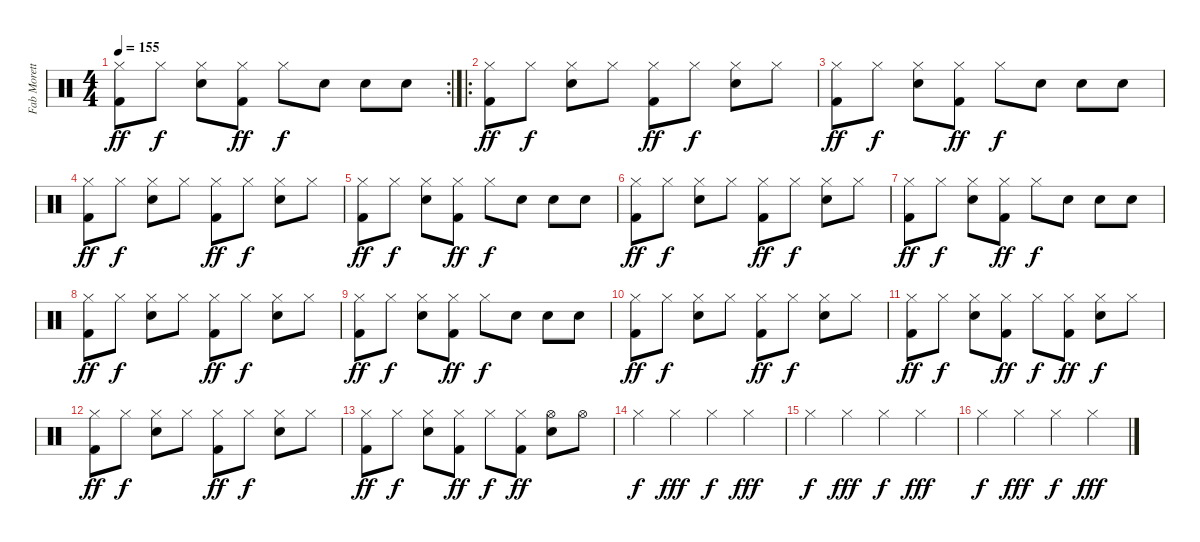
\track ("Fab Moretti" "Fab Morett") {instrument percussion}
\staff {score}
\articulation defaults
\rc 2
\ts (4 4)
\tempo 155
\clef neutral
\ks c
("Hi-Hat (closed)" "Kick (hit) 2").8{dy ff} "Hi-Hat (closed)".8{dy f} ("Hi-Hat (closed)" "Electric Snare (hit)").8 ("Hi-Hat (closed)" "Kick (hit) 2").8{dy ff} "Hi-Hat (closed)".8{dy f} "Electric Snare (hit)".8 "Electric Snare (hit)".8 "Electric Snare (hit)".8 |
\ro
("Hi-Hat (closed)" "Kick (hit) 2").8{dy ff} "Hi-Hat (closed)".8{dy f} ("Hi-Hat (closed)" "Electric Snare (hit)").8 "Hi-Hat (closed)".8 ("Hi-Hat (closed)" "Kick (hit) 2").8{dy ff} "Hi-Hat (closed)".8{dy f} ("Hi-Hat (closed)" "Electric Snare (hit)").8 "Hi-Hat (closed)".8 |
("Hi-Hat (closed)" "Kick (hit) 2").8{dy ff} "Hi-Hat (closed)".8{dy f} ("Hi-Hat (closed)" "Electric Snare (hit)").8 ("Hi-Hat (closed)" "Kick (hit) 2").8{dy ff} "Hi-Hat (closed)".8{dy f} "Electric Snare (hit)".8 "Electric Snare (hit)".8 "Electric Snare (hit)".8 |
("Hi-Hat (closed)" "Kick (hit) 2").8{dy ff} "Hi-Hat (closed)".8{dy f} ("Hi-Hat (closed)" "Electric Snare (hit)").8 "Hi-Hat (closed)".8 ("Hi-Hat (closed)" "Kick (hit) 2").8{dy ff} "Hi-Hat (closed)".8{dy f} ("Hi-Hat (closed)" "Electric Snare (hit)").8 "Hi-Hat (closed)".8 |
("Hi-Hat (closed)" "Kick (hit) 2").8{dy ff} "Hi-Hat (closed)".8{dy f} ("Hi-Hat (closed)" "Electric Snare (hit)").8 ("Hi-Hat (closed)" "Kick (hit) 2").8{dy ff} "Hi-Hat (closed)".8{dy f} "Electric Snare (hit)".8 "Electric Snare (hit)".8 "Electric Snare (hit)".8 |
("Hi-Hat (closed)" "Kick (hit) 2").8{dy ff} "Hi-Hat (closed)".8{dy f} ("Hi-Hat (closed)" "Electric Snare (hit)").8 "Hi-Hat (closed)".8 ("Hi-Hat (closed)" "Kick (hit) 2").8{dy ff} "Hi-Hat (closed)".8{dy f} ("Hi-Hat (closed)" "Electric Snare (hit)").8 "Hi-Hat (closed)".8 |
("Hi-Hat (closed)" "Kick (hit) 2").8{dy ff} "Hi-Hat (closed)".8{dy f} ("Hi-Hat (closed)" "Electric Snare (hit)").8 ("Hi-Hat (closed)" "Kick (hit) 2").8{dy ff} "Hi-Hat (closed)".8{dy f} "Electric Snare (hit)".8 "Electric Snare (hit)".8 "Electric Snare (hit)".8 |
("Hi-Hat (closed)" "Kick (hit) 2").8{dy ff} "Hi-Hat (closed)".8{dy f} ("Hi-Hat (closed)" "Electric Snare (hit)").8 "Hi-Hat (closed)".8 ("Hi-Hat (closed)" "Kick (hit) 2").8{dy ff} "Hi-Hat (closed)".8{dy f} ("Hi-Hat (closed)" "Electric Snare (hit)").8 "Hi-Hat (closed)".8 |
("Hi-Hat (closed)" "Kick (hit) 2").8{dy ff} "Hi-Hat (closed)".8{dy f} ("Hi-Hat (closed)" "Electric Snare (hit)").8 ("Hi-Hat (closed)" "Kick (hit) 2").8{dy ff} "Hi-Hat (closed)".8{dy f} "Electric Snare (hit)".8 "Electric Snare (hit)".8 "Electric Snare (hit)".8 |
("Hi-Hat (closed)" "Kick (hit) 2").8{dy ff} "Hi-Hat (closed)".8{dy f} ("Hi-Hat (closed)" "Electric Snare (hit)").8 "Hi-Hat (closed)".8 ("Hi-Hat (closed)" "Kick (hit) 2").8{dy ff} "Hi-Hat (closed)".8{dy f} ("Hi-Hat (closed)" "Electric Snare (hit)").8 "Hi-Hat (closed)".8 |
("Hi-Hat (closed)" "Kick (hit) 2").8{dy ff} "Hi-Hat (closed)".8{dy f} ("Hi-Hat (closed)" "Electric Snare (hit)").8 ("Hi-Hat (closed)" "Kick (hit) 2").8{dy ff} "Hi-Hat (closed)".8{dy f} ("Hi-Hat (closed)" "Kick (hit) 2").8{dy ff} ("Hi-Hat (closed)" "Electric Snare (hit)").8{dy f} "Hi-Hat (closed)".8 |
("Hi-Hat (closed)" "Kick (hit) 2").8{dy ff} "Hi-Hat (closed)".8{dy f} ("Hi-Hat (closed)" "Electric Snare (hit)").8 "Hi-Hat (closed)".8 ("Hi-Hat (closed)" "Kick (hit) 2").8{dy ff} "Hi-Hat (closed)".8{dy f} ("Hi-Hat (closed)" "Electric Snare (hit)").8 "Hi-Hat (closed)".8 |
("Hi-Hat (closed)" "Kick (hit) 2").8{dy ff} "Hi-Hat (closed)".8{dy f} ("Hi-Hat (closed)" "Electric Snare (hit)").8 ("Hi-Hat (closed)" "Kick (hit) 2").8{dy ff} "Hi-Hat (closed)".8{dy f} ("Hi-Hat (closed)" "Kick (hit) 2").8{dy ff} ("Hi-Hat (open)" "Electric Snare (hit)").8 "Hi-Hat (open)".8 |
"Hi-Hat (closed)".4{dy f} "Hi-Hat (closed)".4{dy fff} "Hi-Hat (closed)".4{dy f} "Hi-Hat (closed)".4{dy fff} |
"Hi-Hat (closed)".4{dy f} "Hi-Hat (closed)".4{dy fff} "Hi-Hat (closed)".4{dy f} "Hi-Hat (closed)".4{dy fff} |
"Hi-Hat (closed)".4{dy f} "Hi-Hat (closed)".4{dy fff} "Hi-Hat (closed)".4{dy f} "Hi-Hat (closed)".4{dy fff}
